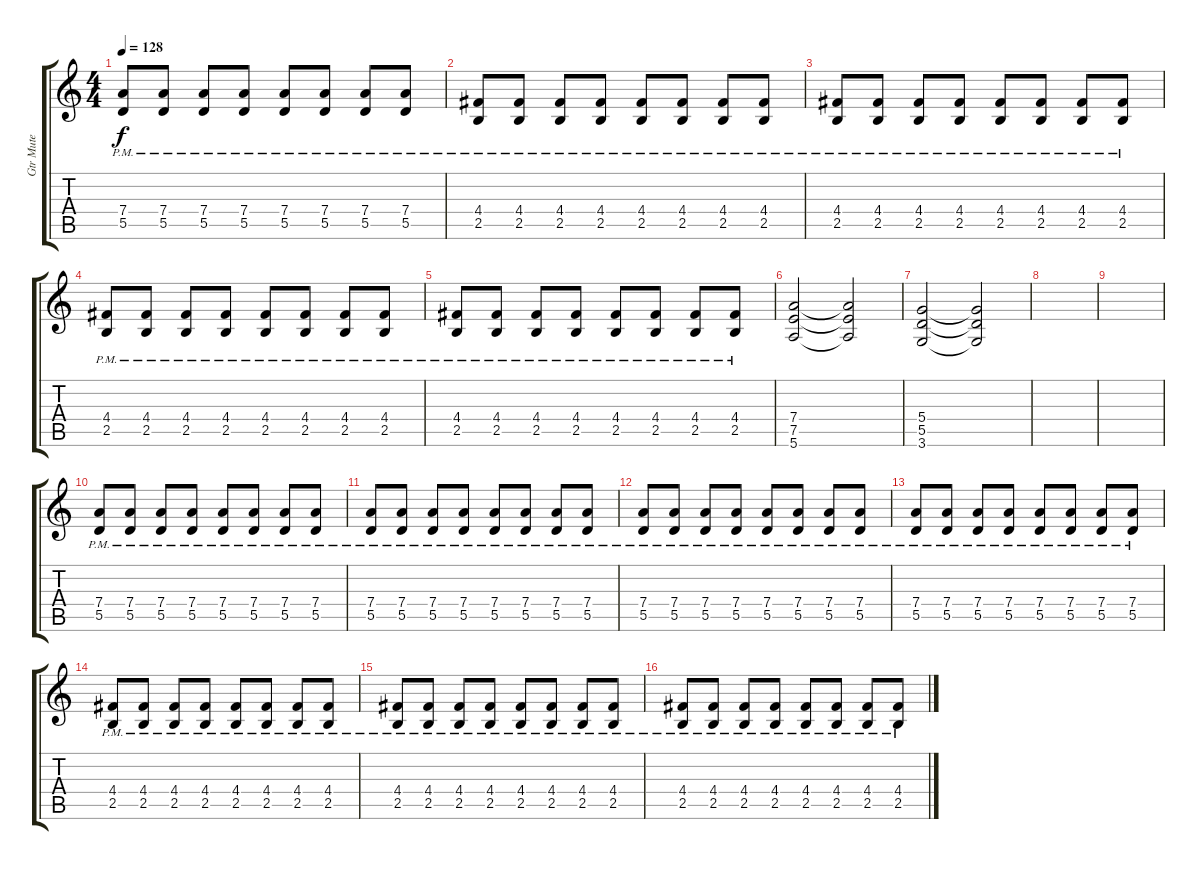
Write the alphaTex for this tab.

\track ("Gtr Mute" "Gtr Mute") {instrument overdrivenguitar}
\staff {score tabs}
\tuning (E4 B3 G3 D3 A2 E2) {hide}
\ts (4 4)
\tempo 128
\clef g2
\ks c
(7.4{pm} 5.5{pm}).8{dy f} (7.4{pm} 5.5{pm}).8 (7.4{pm} 5.5{pm}).8 (7.4{pm} 5.5{pm}).8 (7.4{pm} 5.5{pm}).8 (7.4{pm} 5.5{pm}).8 (7.4{pm} 5.5{pm}).8 (7.4{pm} 5.5{pm}).8 |
(4.4{pm} 2.5{pm}).8 (4.4{pm} 2.5{pm}).8 (4.4{pm} 2.5{pm}).8 (4.4{pm} 2.5{pm}).8 (4.4{pm} 2.5{pm}).8 (4.4{pm} 2.5{pm}).8 (4.4{pm} 2.5{pm}).8 (4.4{pm} 2.5{pm}).8 |
(4.4{pm} 2.5{pm}).8 (4.4{pm} 2.5{pm}).8 (4.4{pm} 2.5{pm}).8 (4.4{pm} 2.5{pm}).8 (4.4{pm} 2.5{pm}).8 (4.4{pm} 2.5{pm}).8 (4.4{pm} 2.5{pm}).8 (4.4{pm} 2.5{pm}).8 |
(4.4{pm} 2.5{pm}).8 (4.4{pm} 2.5{pm}).8 (4.4{pm} 2.5{pm}).8 (4.4{pm} 2.5{pm}).8 (4.4{pm} 2.5{pm}).8 (4.4{pm} 2.5{pm}).8 (4.4{pm} 2.5{pm}).8 (4.4{pm} 2.5{pm}).8 |
(4.4{pm} 2.5{pm}).8 (4.4{pm} 2.5{pm}).8 (4.4{pm} 2.5{pm}).8 (4.4{pm} 2.5{pm}).8 (4.4{pm} 2.5{pm}).8 (4.4{pm} 2.5{pm}).8 (4.4{pm} 2.5{pm}).8 (4.4{pm} 2.5).8 |
(7.4 7.5 5.6).2{volume 13} (7.4{t} 7.5{t} 5.6{t}).2 |
(5.4 5.5 3.6).2 (5.4{t} 5.5{t} 3.6{t}).2 |
|
|
(7.4{pm} 5.5{pm}).8 (7.4{pm} 5.5{pm}).8 (7.4{pm} 5.5{pm}).8 (7.4{pm} 5.5{pm}).8 (7.4{pm} 5.5{pm}).8 (7.4{pm} 5.5{pm}).8 (7.4{pm} 5.5{pm}).8 (7.4{pm} 5.5{pm}).8 |
(7.4{pm} 5.5{pm}).8 (7.4{pm} 5.5{pm}).8 (7.4{pm} 5.5{pm}).8 (7.4{pm} 5.5{pm}).8 (7.4{pm} 5.5{pm}).8 (7.4{pm} 5.5{pm}).8 (7.4{pm} 5.5{pm}).8 (7.4{pm} 5.5{pm}).8 |
(7.4{pm} 5.5{pm}).8 (7.4{pm} 5.5{pm}).8 (7.4{pm} 5.5{pm}).8 (7.4{pm} 5.5{pm}).8 (7.4{pm} 5.5{pm}).8 (7.4{pm} 5.5{pm}).8 (7.4{pm} 5.5{pm}).8 (7.4{pm} 5.5{pm}).8 |
(7.4{pm} 5.5{pm}).8 (7.4{pm} 5.5{pm}).8 (7.4{pm} 5.5{pm}).8 (7.4{pm} 5.5{pm}).8 (7.4{pm} 5.5{pm}).8 (7.4{pm} 5.5{pm}).8 (7.4{pm} 5.5{pm}).8 (7.4{pm} 5.5{pm}).8 |
(4.4{pm} 2.5{pm}).8 (4.4{pm} 2.5{pm}).8 (4.4{pm} 2.5{pm}).8 (4.4{pm} 2.5{pm}).8 (4.4{pm} 2.5{pm}).8 (4.4{pm} 2.5{pm}).8 (4.4{pm} 2.5{pm}).8 (4.4{pm} 2.5{pm}).8 |
(4.4{pm} 2.5{pm}).8 (4.4{pm} 2.5{pm}).8 (4.4{pm} 2.5{pm}).8 (4.4{pm} 2.5{pm}).8 (4.4{pm} 2.5{pm}).8 (4.4{pm} 2.5{pm}).8 (4.4{pm} 2.5{pm}).8 (4.4{pm} 2.5{pm}).8 |
(4.4{pm} 2.5{pm}).8 (4.4{pm} 2.5{pm}).8 (4.4{pm} 2.5{pm}).8 (4.4{pm} 2.5{pm}).8 (4.4{pm} 2.5{pm}).8 (4.4{pm} 2.5{pm}).8 (4.4{pm} 2.5{pm}).8 (4.4{pm} 2.5{pm}).8
